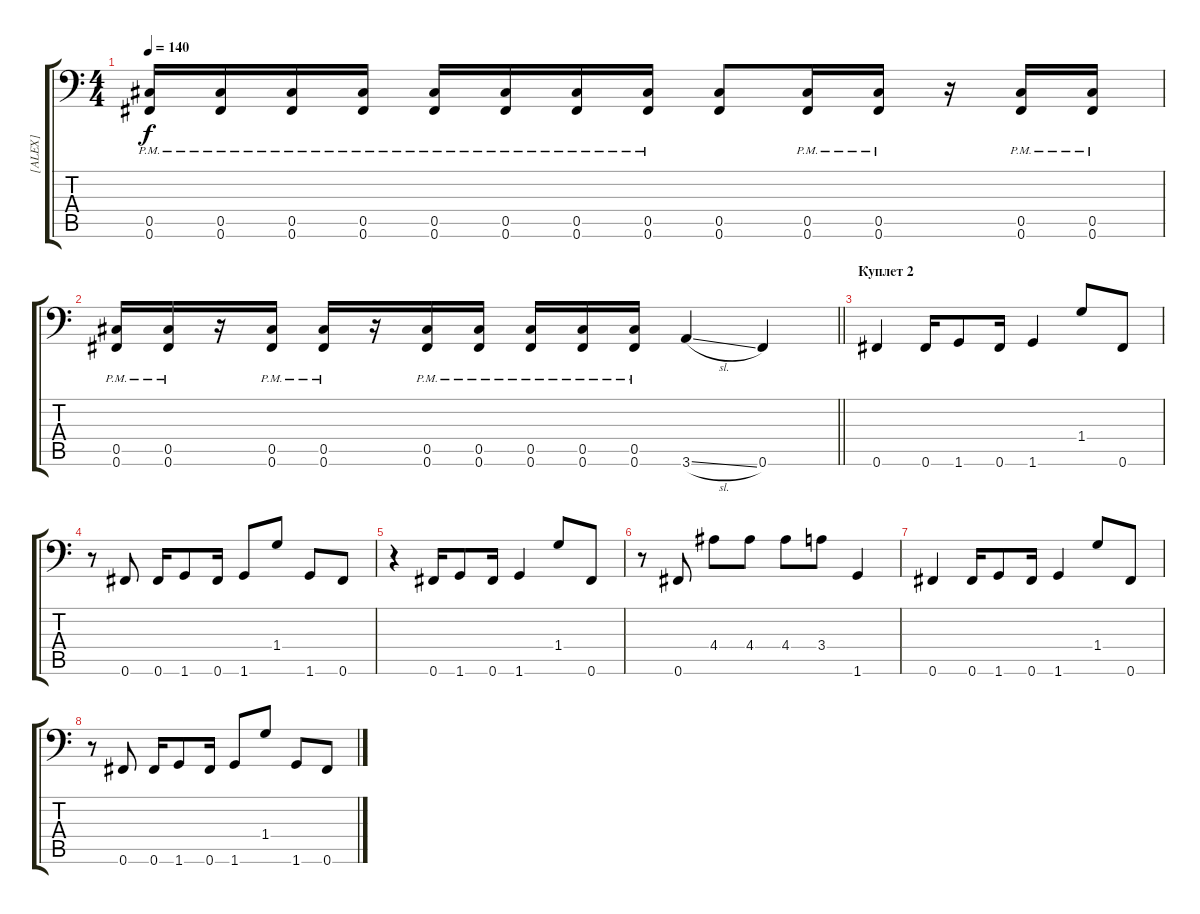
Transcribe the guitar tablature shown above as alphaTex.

\track ("[ALEX]" "[ALEX]") {instrument distortionguitar}
\staff {score tabs}
\tuning (Ab3 Eb3 B2 Gb2 Db2 Gb1) {hide}
\ts (4 4)
\tempo 140
\clef f4
\ks c
(0.5 0.6{pm}).16{dy f} (0.5 0.6{pm}).16 (0.5 0.6{pm}).16 (0.5 0.6{pm}).16 (0.5 0.6{pm}).16 (0.5 0.6{pm}).16 (0.5 0.6{pm}).16 (0.5 0.6{pm}).16 (0.5 0.6).8 (0.5 0.6{pm}).16 (0.5 0.6{pm}).16 r.16 (0.5 0.6{pm}).16 (0.5 0.6{pm}).16 |
\barLineRight lightlight
(0.5 0.6{pm}).16 (0.5 0.6{pm}).16 r.16 (0.5 0.6{pm}).16 (0.5 0.6{pm}).16 r.16 (0.5 0.6{pm}).16 (0.5 0.6{pm}).16 (0.5 0.6{pm}).16 (0.5 0.6{pm}).16 (0.5 0.6{pm}).16 3.6{sl}.4 0.6.4 |
\section ("" "Куплет 2")
0.6.4 0.6.16 1.6.8 0.6.16 1.6.4 1.4.8 0.6.8 |
r.8 0.6.8 0.6.16 1.6.8 0.6.16 1.6.8 1.4.8 1.6.8 0.6.8 |
r.4 0.6.16 1.6.8 0.6.16 1.6.4 1.4.8 0.6.8 |
r.8 0.6.8 4.4.8 4.4.8 4.4.8 3.4.8 1.6.4 |
0.6.4 0.6.16 1.6.8 0.6.16 1.6.4 1.4.8 0.6.8 |
r.8 0.6.8 0.6.16 1.6.8 0.6.16 1.6.8 1.4.8 1.6.8 0.6.8
